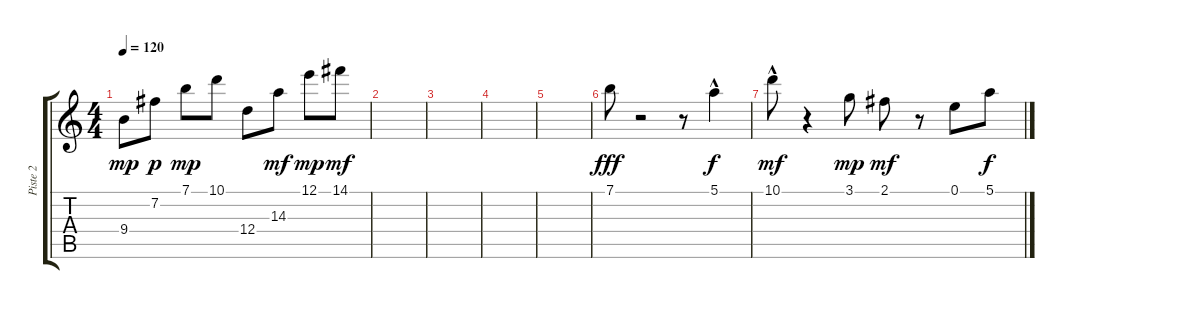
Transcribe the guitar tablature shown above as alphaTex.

\track ("Piste 2" "Piste 2") {instrument acousticguitarnylon}
\staff {score tabs}
\tuning (E4 B3 G3 D3 A2 E2) {hide}
\ts (4 4)
\tempo 120
\clef g2
\ks c
9.4.8{dy mp} 7.2.8{dy p} 7.1.8{dy mp} 10.1.8 12.4.8 14.3.8{dy mf} 12.1.8{dy mp} 14.1.8{dy mf} |
|
|
|
|
7.1.8{dy fff} r.2 r.8 5.1{hac}.4{dy f} |
10.1{hac}.8{dy mf} r.4 3.1.8{dy mp} 2.1.8{dy mf} r.8 0.1.8 5.1.8{dy f}
